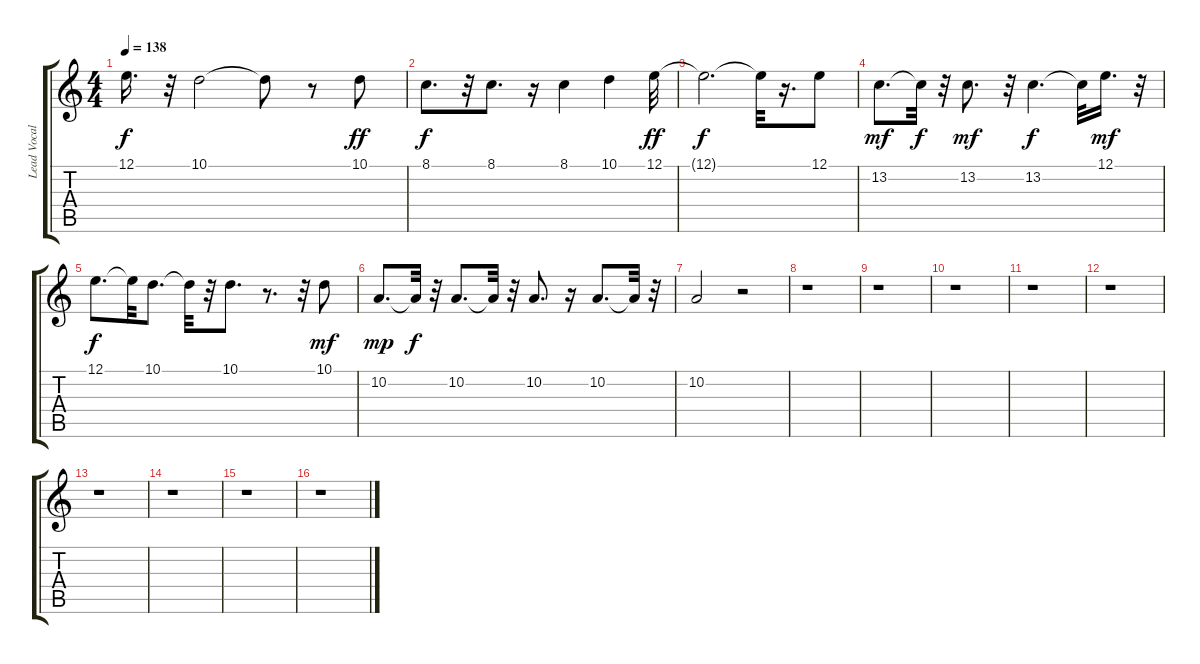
\track ("Lead Vocal" "Lead Vocal") {instrument oboe}
\staff {score tabs}
\tuning (E4 B3 G3 D3 A2 E2) {hide}
\ts (4 4)
\tempo 138
\clef g2
\ks c
12.1.16{d dy f} r.32 10.1.2 10.1{t}.8 r.8 10.1.8{dy ff} |
8.1.8{d dy f} r.32 8.1.8{d} r.16 8.1.4 10.1.4 12.1.32{dy ff} |
12.1{t}.2{d dy f} 12.1{t}.32 r.16{d} 12.1.8 |
13.2.8{d dy mf} 13.2{t}.32{dy f} r.32 13.2.8{d dy mf} r.32 13.2.4{d dy f} 13.2{t}.32 12.1.16{d dy mf} r.32 |
12.1.8{d dy f} 12.1{t}.32 10.1.8{d} 10.1{t}.32 r.32 10.1.8{d} r.8{d} r.32 10.1.8{dy mf} |
10.2.8{d dy mp} 10.2{t}.32{dy f} r.32 10.2.8{d} 10.2{t}.32 r.32 10.2.8{d} r.16 10.2.8{d} 10.2{t}.32 r.32 |
10.2.2 r.2 |
r.1 |
r.1 |
r.1 |
r.1 |
r.1 |
r.1 |
r.1 |
r.1 |
r.1
